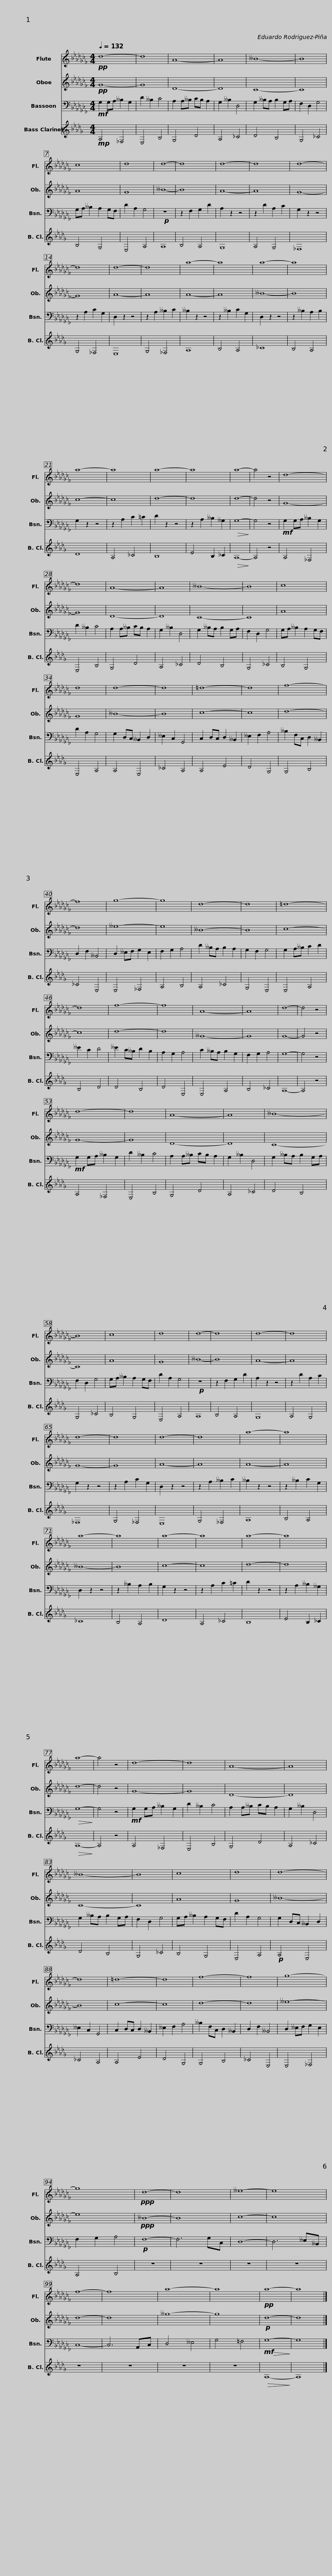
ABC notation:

X:1
%%score 1 2 3 4
L:1/8
Q:1/4=132
M:4/4
I:linebreak $
K:Cb
V:1 treble
V:2 treble
V:3 bass
V:4 treble transpose=-14
V:1
!pp! d8- | d8 | A8- | A8 | __B8- | %5
 B8 |$ c8 | d8 | d8- | d8 | %10
 d8- | d8 | d8- | d8 | d8- |$ %15
 d8 | a8- | a8 | a8- | a8 | %20
 a8- | a8 | a8- |$ a8 | a8- | %25
 a4 z4 | d8- | d8 | A8- | A8 |$ %30
 __B8- | B8 | c8 | d8 | d8- | %35
 d8 |$ =d8- | d8 | f8- | f8 | %40
 g8- | g8 |$ d8- | d8 | =d8- | %45
 d8 | f8- |$ f8 | A8- | A8 | %50
 d8- | d4 z4 | d8- | d8 | A8- |$ %55
 A8 | __B8- | B8 | c8 | d8 | %60
 d8- | d8 | d8- |$ d8 | d8- | %65
 d8 | d8- | d8 | a8- | a8 | %70
 a8- |$ a8 | a8- | a8 | a8- | %75
 a8 | a8- | a4 z4 | d8- |$ d8 | %80
 A8- | A8 | __B8- | B8 | c8 | %85
 d8 |$ d8- | d8 | =d8- | d8 | %90
 f8- | f8 |$ g8- | g8 |!ppp! d8- | %95
 d8 | __e8- | e8 | f8- | f8 | %100
 a8- |$ a8 |!pp! a8- | a8 |] %104
V:2
!pp! G8- | G8 | D8- | D8 | C8- | %5
 C8 |$ A8 | G8 | __B8- | B8 | %10
 A8- | A8 | G8- | G8 | A8- |$ %15
 A8 | A8- | A8 | __B8- | B8 | %20
 c8- | c8 | d8- |$ d8 | d8- | %25
 d4 z4 | G8- | G8 | D8- | D8 |$ %30
 C8- | C8 | A8 | G8 | __B8- | %35
 B8 |$ c8- | c8 | d8- | d8 | %40
 __e8- | e8 |$ __B8- | B8 | c8- | %45
 c8 | d8- |$ d8 | __G8- | G8 | %50
 G8- | G4 z4 | G8- | G8 | D8- |$ %55
 D8 | C8- | C8 | A8 | G8 | %60
 __B8- | B8 | A8- |$ A8 | G8- | %65
 G8 | A8- | A8 | A8- | A8 | %70
 __B8- |$ B8 | c8- | c8 | d8- | %75
 d8 | d8- | d4 z4 | G8- |$ G8 | %80
 D8- | D8 | C8- | C8 | A8 | %85
 G8 |$ __B8- | B8 | c8- | c8 | %90
 d8- | d8 |$ __e8- | e8 |!ppp! __B8- | %95
 B8 | c8- | c8 | d8- | d8 | %100
 __g8- |$ g8 |!p! d8- | d8 |] %104
V:3
!mf! G,2 G,A, __B,2 G,2 | D2 __B,2 C4 | A,2 A,__B, CB, A,2 | G,2 __B,2 D,4 | G,2 __B,A, B,2 G,A, | %5
 F,2 D,2 G,4 |$ G,A, __B,2 A,2 G,F, | D2 A,2 G,4 |!p! z8 | z2 F,2 G,2 D2 | %10
 A,2 z2 z4 | z2 D2 A,2 C2 | G,2 z2 z4 | z2 A,2 C2 G,2 | D,2 z2 z4 |$ %15
 z2 A,2 __B,2 C2 | __B,2 z2 z4 | z2 __B,2 C2 G,2 | D,2 z2 z4 | z2 __B,2 A,2 B,2 | %20
 G,2 z2 z4 | z2 A,2 C2 =C2 | D2 z2 z4 |$ z2 A,2 __B,2 __G,2 |!>(! G,8-!>)! | %25
 G,4 z4 |!mf! G,2 G,A, __B,2 G,2 | D2 __B,2 C4 | A,2 A,__B, CB, A,2 | G,2 __B,2 D,4 |$ %30
 G,2 __B,A, B,2 G,A, | F,2 D,2 G,4 | G,A, __B,2 A,2 G,F, | D2 A,2 G,4 | G,2 D,C, __B,,2 D,2 | %35
 __E,2 C,2 G,,4 |$ C,2 D,C, D,2 __B,,2 | __E,2 F,2 A,4 | __B,2 F,C, D,2 __B,,2 | D,2 F,2 __B,,4 | %40
 D,2 __E,F, G,2 E,2 | F,2 G,2 A,4 |$ D2 __B,A, B,2 A,2 | G,2 F,2 G,4 | G,2 A,__B, C2 D2 | %45
 __E2 C2 D4 | __E2 C__B, D2 B,2 |$ A,2 G,2 A,4 | C2 __B,A, B,2 G,2 | F,2 G,2 A,4 | %50
 G,8- | G,4 z4 |!mf! G,2 G,A, __B,2 G,2 | D2 __B,2 C4 | A,2 A,__B, CB, A,2 |$ %55
 G,2 __B,2 D,4 | G,2 __B,A, B,2 G,A, | F,2 D,2 G,4 | G,A, __B,2 A,2 G,F, | D2 A,2 G,4 | %60
!p! z8 | z2 F,2 G,2 D2 | A,2 z2 z4 |$ z2 D2 A,2 C2 | G,2 z2 z4 | %65
 z2 A,2 C2 G,2 | D,2 z2 z4 | z2 A,2 __B,2 C2 | __B,2 z2 z4 | z2 __B,2 C2 G,2 | %70
 D,2 z2 z4 |$ z2 __B,2 A,2 B,2 | G,2 z2 z4 | z2 A,2 C2 =C2 | D2 z2 z4 | %75
 z2 A,2 __B,2 __G,2 |!>(! G,8-!>)! | G,4 z4 |!mf! G,2 G,A, __B,2 G,2 |$ D2 __B,2 C4 | %80
 A,2 A,__B, CB, A,2 | G,2 __B,2 D,4 | G,2 __B,A, B,2 G,A, | F,2 D,2 G,4 | G,A, __B,2 A,2 G,F, | %85
 D2 A,2 G,4 |$ G,2 D,C, __B,,2 D,2 | __E,2 C,2 G,,4 | C,2 D,C, D,2 __B,,2 | __E,2 F,2 A,4 | %90
 __B,2 F,C, D,2 __B,,2 | D,2 F,2 __B,,4 |$ D,2 __E,F, G,2 E,2 | F,2 G,2 A,4 |!p! F,8- | %95
 F,6 G,C, | D,8- | D,6 __E,__B,, | C,8- | C,6 A,,C, | %100
 D,4 __E,4 |$ G,4 =F,4 |!mf!!>(! G,8-!>)! | G,8 |] %104
V:4
[K:Db]!mp! A,4 _F,4 | E,4 B,4 | G,4 D4 | A,4 _C4 | D4 B,4 | %5
 G,4 _C4 |$ B,4 G,4 | E,4 A,4 | A,8 | B,4 A,4 | %10
 G,8 | A,4 G,4 | _F,8 | G,4 _F,4 | E,8 |$ %15
 G,4 _F,4 | A,8 | B,4 A,4 | _C8 | B,4 A,4 | %20
 D8 | A,4 _C4 | B,8 |$ E4 B,2 _C2 |!>(! A,8-!>)! | %25
 A,4 z4 | A,4 _F,4 | E,4 B,4 | G,4 D4 | A,4 _C4 |$ %30
 D4 B,4 | G,4 _C4 | B,4 G,4 | E,4 A,4 | A,4 E,4 | %35
 _C4 A,4 |$ A,4 E4 | D4 G,4 | G,4 B,4 | _C4 E,4 | %40
 E,4 _F,4 | A,4 B,4 |$ A,4 _C4 | G,4 E,4 | E,4 A,4 | %45
 B,4 D4 | D4 B,4 |$ D4 E,4 | E,4 A,4 | B,4 _C4 | %50
 A,8- | A,4 z4 | A,4 _F,4 | E,4 B,4 | G,4 D4 |$ %55
 A,4 _C4 | D4 B,4 | G,4 _C4 | B,4 G,4 | E,4 A,4 | %60
 A,8 | B,4 A,4 | G,8 |$ A,4 G,4 | _F,8 | %65
 G,4 _F,4 | E,8 | G,4 _F,4 | A,8 | B,4 A,4 | %70
 _C8 |$ B,4 A,4 | D8 | A,4 _C4 | B,8 | %75
 E4 B,2 _C2 |!>(! A,8-!>)! | A,4 z4 | A,4 _F,4 |$ E,4 B,4 | %80
 G,4 D4 | A,4 _C4 | D4 B,4 | G,4 _C4 | B,4 G,4 | %85
 E,4 A,4 |$!p! A,4 E,4 | _C4 A,4 | A,4 E4 | D4 G,4 | %90
 G,4 B,4 | _C4 E,4 |$ E,4 _F,4 | A,4 B,4 | z8 | %95
 z8 | z8 | z8 | z8 | z8 | %100
 z8 |$ z8 |!>(! A,8-!>)! | A,8 |] %104
